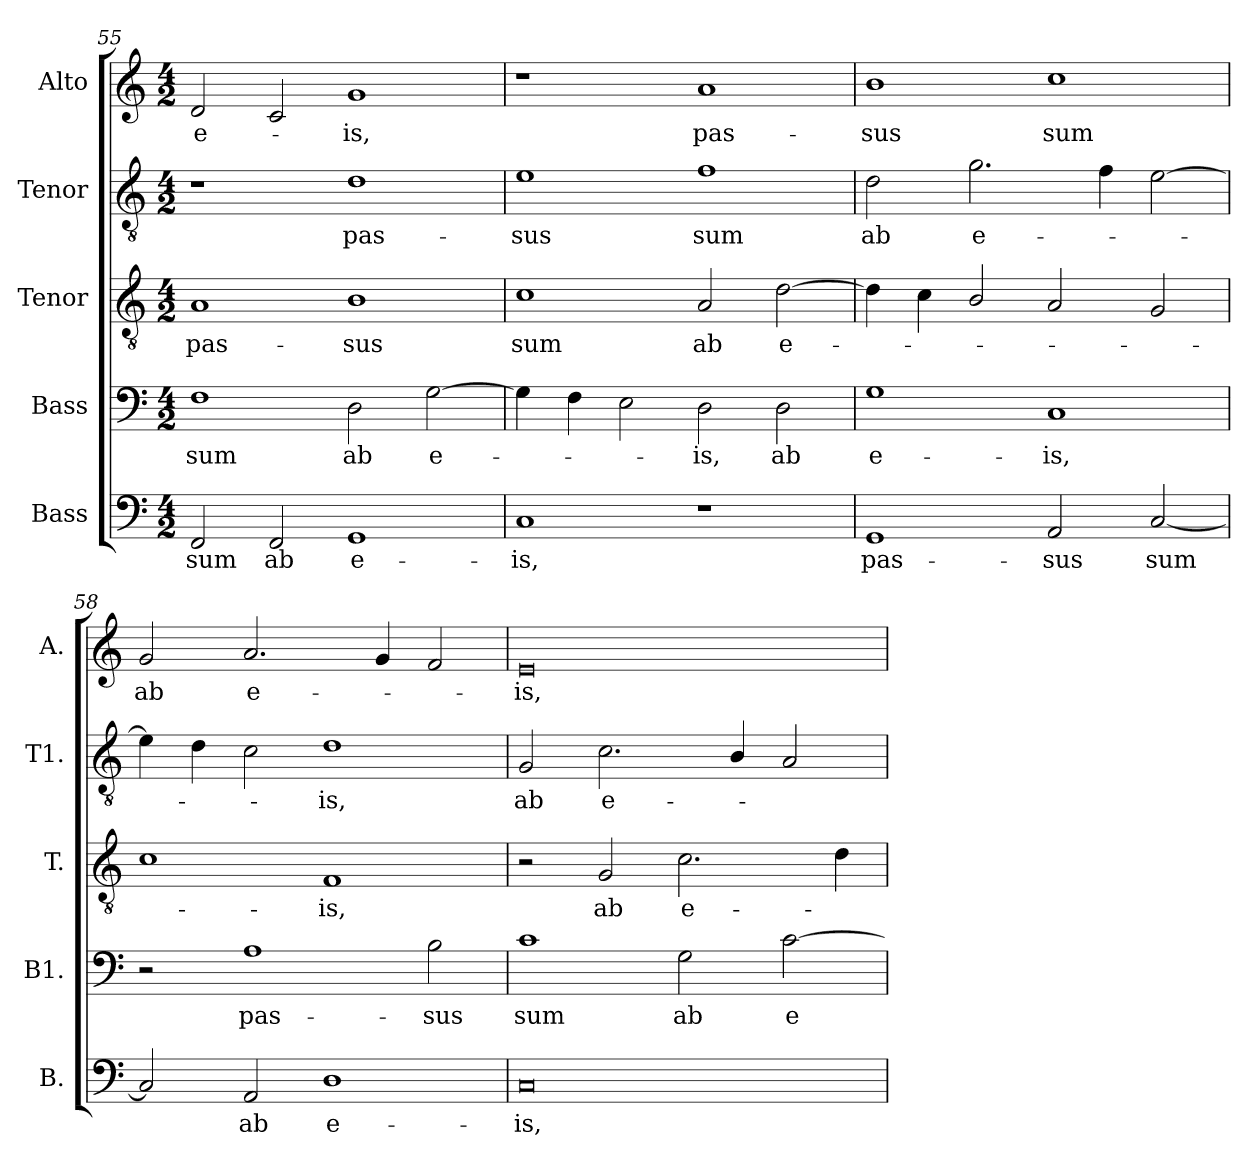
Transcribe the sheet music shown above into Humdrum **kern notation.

**kern	**text	**kern	**text	**kern	**text	**kern	**text	**kern	**text
*part5	*part5	*part4	*part4	*part3	*part3	*part2	*part2	*part1	*part1
*staff5	*staff5	*staff4	*staff4	*staff3	*staff3	*staff2	*staff2	*staff1	*staff1
*I"Bass	*	*I"Bass	*	*I"Tenor	*	*I"Tenor	*	*I"Alto	*
*I'B.	*	*I'B1.	*	*I'T.	*	*I'T1.	*	*I'A.	*
*clefF4	*	*clefF4	*	*clefGv2	*	*clefGv2	*	*clefG2	*
*	*	*	*	*ITrd7c12	*	*ITrd7c12	*	*	*
*k[]	*	*k[]	*	*k[]	*	*k[]	*	*k[]	*
*C:	*	*C:	*	*C:	*	*C:	*	*C:	*
*M4/2	*	*M4/2	*	*M4/2	*	*M4/2	*	*M4/2	*
=55	=55	=55	=55	=55	=55	=55	=55	=55	=55
!	!LO:LY:b:color=#000000	!	!	!	!	!	!	!	!
!	!	!	!LO:LY:b:color=#000000	!	!	!	!	!	!
!	!	!	!	!	!LO:LY:b:color=#000000	!	!	!	!
!	!	!	!	!	!	!	!	!	!LO:LY:b:color=#000000
2FFi/	sum	1Fi	sum	1AAi	pas-	1r	.	2di/	e-
!	!LO:LY:b:color=#000000	!	!	!	!	!	!	!	!
2FFi/	ab	.	.	.	.	.	.	2ci/	.
!	!LO:LY:b:color=#000000	!	!	!	!	!	!	!	!
!	!	!	!LO:LY:b:color=#000000	!	!	!	!	!	!
!	!	!	!	!	!LO:LY:b:color=#000000	!	!	!	!
!	!	!	!	!	!	!	!LO:LY:b:color=#000000	!	!
!	!	!	!	!	!	!	!	!	!LO:LY:b:color=#000000
1GGi	e-	2Di\	ab	1BBi	-sus	1Di	pas-	1gi	-is,
!	!	!	!LO:LY:b:color=#000000	!	!	!	!	!	!
.	.	[2Gi\	e-	.	.	.	.	.	.
=56	=56	=56	=56	=56	=56	=56	=56	=56	=56
!	!LO:LY:b:color=#000000	!	!	!	!	!	!	!	!
!	!	!	!	!	!LO:LY:b:color=#000000	!	!	!	!
!	!	!	!	!	!	!	!LO:LY:b:color=#000000	!	!
1Ci	-is,	4Gi\]	.	1Ci	sum	1Ei	-sus	1r	.
.	.	4Fi\	.	.	.	.	.	.	.
.	.	2Ei\	.	.	.	.	.	.	.
!	!	!	!LO:LY:b:color=#000000	!	!	!	!	!	!
!	!	!	!	!	!LO:LY:b:color=#000000	!	!	!	!
!	!	!	!	!	!	!	!LO:LY:b:color=#000000	!	!
!	!	!	!	!	!	!	!	!	!LO:LY:b:color=#000000
1r	.	2Di\	-is,	2AAi/	ab	1Fi	sum	1ai	pas-
!	!	!	!LO:LY:b:color=#000000	!	!	!	!	!	!
!	!	!	!	!	!LO:LY:b:color=#000000	!	!	!	!
.	.	2Di\	ab	[2Di\	e-	.	.	.	.
=57	=57	=57	=57	=57	=57	=57	=57	=57	=57
!	!LO:LY:b:color=#000000	!	!	!	!	!	!	!	!
!	!	!	!LO:LY:b:color=#000000	!	!	!	!	!	!
!	!	!	!	!	!	!	!LO:LY:b:color=#000000	!	!
!	!	!	!	!	!	!	!	!	!LO:LY:b:color=#000000
1GGi	pas-	1Gi	e-	4Di\]	.	2Di\	ab	1bi	-sus
.	.	.	.	4Ci\	.	.	.	.	.
!	!	!	!	!	!	!	!LO:LY:b:color=#000000	!	!
.	.	.	.	2BBi/	.	2.Gi\	e-	.	.
!	!LO:LY:b:color=#000000	!	!	!	!	!	!	!	!
!	!	!	!LO:LY:b:color=#000000	!	!	!	!	!	!
!	!	!	!	!	!	!	!	!	!LO:LY:b:color=#000000
2AAi/	-sus	1Ci	-is,	2AAi/	.	.	.	1cci	sum
.	.	.	.	.	.	4Fi\	.	.	.
!	!LO:LY:b:color=#000000	!	!	!	!	!	!	!	!
[2Ci/	sum	.	.	2GGi/	.	[2Ei\	.	.	.
=58	=58	=58	=58	=58	=58	=58	=58	=58	=58
!	!	!	!	!	!	!	!	!	!LO:LY:b:color=#000000
2Ci/]	.	2r	.	1Ci	.	4Ei\]	.	2gi/	ab
.	.	.	.	.	.	4Di\	.	.	.
!	!LO:LY:b:color=#000000	!	!	!	!	!	!	!	!
!	!	!	!LO:LY:b:color=#000000	!	!	!	!	!	!
!	!	!	!	!	!	!	!	!	!LO:LY:b:color=#000000
2AAi/	ab	1Ai	pas-	.	.	2Ci\	.	2.ai/	e-
!	!LO:LY:b:color=#000000	!	!	!	!	!	!	!	!
!	!	!	!	!	!LO:LY:b:color=#000000	!	!	!	!
!	!	!	!	!	!	!	!LO:LY:b:color=#000000	!	!
1Di	e-	.	.	1FFi	-is,	1Di	-is,	.	.
.	.	.	.	.	.	.	.	4gi/	.
!	!	!	!LO:LY:b:color=#000000	!	!	!	!	!	!
.	.	2Bi\	-sus	.	.	.	.	2fi/	.
!!LO:LB:g=z
=59	=59	=59	=59	=59	=59	=59	=59	=59	=59
!	!LO:LY:b:color=#000000	!	!	!	!	!	!	!	!
!	!	!	!LO:LY:b:color=#000000	!	!	!	!	!	!
!	!	!	!	!	!	!	!LO:LY:b:color=#000000	!	!
!	!	!	!	!	!	!	!	!	!LO:LY:b:color=#000000
0Ci	-is,	1ci	sum	2r	.	2GGi/	ab	0ei	-is,
!	!	!	!	!	!LO:LY:b:color=#000000	!	!	!	!
!	!	!	!	!	!	!	!LO:LY:b:color=#000000	!	!
.	.	.	.	2GGi/	ab	2.Ci\	e-	.	.
!	!	!	!LO:LY:b:color=#000000	!	!	!	!	!	!
!	!	!	!	!	!LO:LY:b:color=#000000	!	!	!	!
.	.	2Gi\	ab	2.Ci\	e-	.	.	.	.
.	.	.	.	.	.	4BBi/	.	.	.
!	!	!	!LO:LY:b:color=#000000	!	!	!	!	!	!
.	.	[2ci\	e-	.	.	2AAi/	.	.	.
.	.	.	.	4Di\	.	.	.	.	.
=	=	=	=	=	=	=	=	=	=
*-	*-	*-	*-	*-	*-	*-	*-	*-	*-
